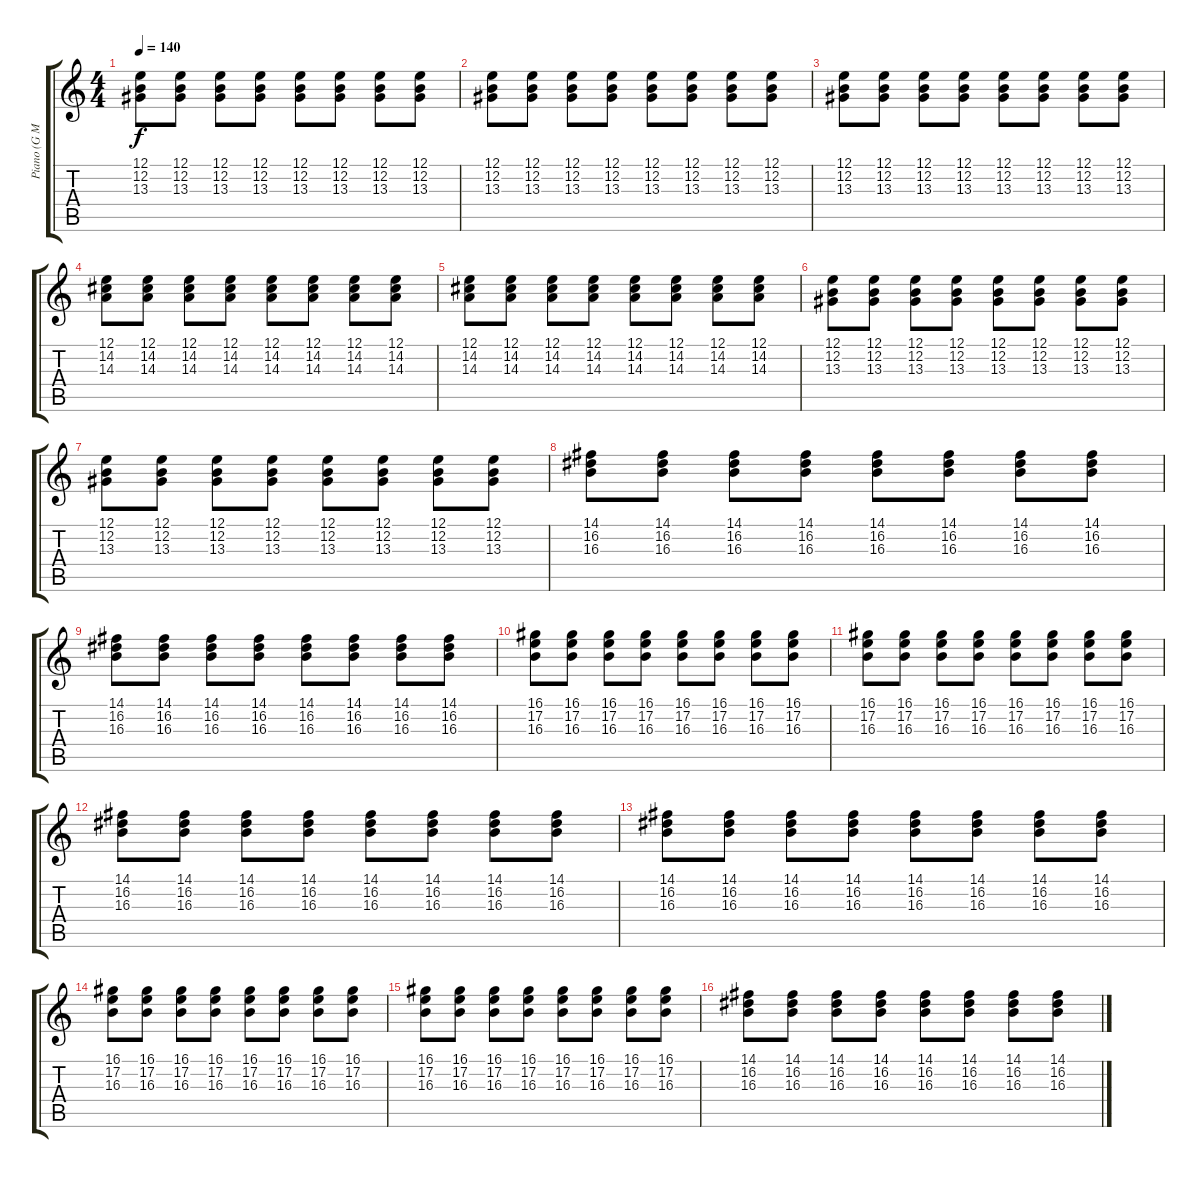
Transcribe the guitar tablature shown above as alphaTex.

\track ("Piano (G Martin)" "Piano (G M") {instrument brightacousticpiano}
\staff {score tabs}
\tuning (E4 B3 G3 D3 A2 E2) {hide}
\ts (4 4)
\tempo 140
\clef g2
\ks c
(12.1 12.2 13.3).8{dy f} (12.1 12.2 13.3).8 (12.1 12.2 13.3).8 (12.1 12.2 13.3).8 (12.1 12.2 13.3).8 (12.1 12.2 13.3).8 (12.1 12.2 13.3).8 (12.1 12.2 13.3).8 |
(12.1 12.2 13.3).8 (12.1 12.2 13.3).8 (12.1 12.2 13.3).8 (12.1 12.2 13.3).8 (12.1 12.2 13.3).8 (12.1 12.2 13.3).8 (12.1 12.2 13.3).8 (12.1 12.2 13.3).8 |
(12.1 12.2 13.3).8 (12.1 12.2 13.3).8 (12.1 12.2 13.3).8 (12.1 12.2 13.3).8 (12.1 12.2 13.3).8 (12.1 12.2 13.3).8 (12.1 12.2 13.3).8 (12.1 12.2 13.3).8 |
(12.1 14.2 14.3).8 (12.1 14.2 14.3).8 (12.1 14.2 14.3).8 (12.1 14.2 14.3).8 (12.1 14.2 14.3).8 (12.1 14.2 14.3).8 (12.1 14.2 14.3).8 (12.1 14.2 14.3).8 |
(12.1 14.2 14.3).8 (12.1 14.2 14.3).8 (12.1 14.2 14.3).8 (12.1 14.2 14.3).8 (12.1 14.2 14.3).8 (12.1 14.2 14.3).8 (12.1 14.2 14.3).8 (12.1 14.2 14.3).8 |
(12.1 12.2 13.3).8 (12.1 12.2 13.3).8 (12.1 12.2 13.3).8 (12.1 12.2 13.3).8 (12.1 12.2 13.3).8 (12.1 12.2 13.3).8 (12.1 12.2 13.3).8 (12.1 12.2 13.3).8 |
(12.1 12.2 13.3).8 (12.1 12.2 13.3).8 (12.1 12.2 13.3).8 (12.1 12.2 13.3).8 (12.1 12.2 13.3).8 (12.1 12.2 13.3).8 (12.1 12.2 13.3).8 (12.1 12.2 13.3).8 |
(14.1 16.2 16.3).8 (14.1 16.2 16.3).8 (14.1 16.2 16.3).8 (14.1 16.2 16.3).8 (14.1 16.2 16.3).8 (14.1 16.2 16.3).8 (14.1 16.2 16.3).8 (14.1 16.2 16.3).8 |
(14.1 16.2 16.3).8 (14.1 16.2 16.3).8 (14.1 16.2 16.3).8 (14.1 16.2 16.3).8 (14.1 16.2 16.3).8 (14.1 16.2 16.3).8 (14.1 16.2 16.3).8 (14.1 16.2 16.3).8 |
(16.1 17.2 16.3).8 (16.1 17.2 16.3).8 (16.1 17.2 16.3).8 (16.1 17.2 16.3).8 (16.1 17.2 16.3).8 (16.1 17.2 16.3).8 (16.1 17.2 16.3).8 (16.1 17.2 16.3).8 |
(16.1 17.2 16.3).8 (16.1 17.2 16.3).8 (16.1 17.2 16.3).8 (16.1 17.2 16.3).8 (16.1 17.2 16.3).8 (16.1 17.2 16.3).8 (16.1 17.2 16.3).8 (16.1 17.2 16.3).8 |
(14.1 16.2 16.3).8 (14.1 16.2 16.3).8 (14.1 16.2 16.3).8 (14.1 16.2 16.3).8 (14.1 16.2 16.3).8 (14.1 16.2 16.3).8 (14.1 16.2 16.3).8 (14.1 16.2 16.3).8 |
(14.1 16.2 16.3).8 (14.1 16.2 16.3).8 (14.1 16.2 16.3).8 (14.1 16.2 16.3).8 (14.1 16.2 16.3).8 (14.1 16.2 16.3).8 (14.1 16.2 16.3).8 (14.1 16.2 16.3).8 |
(16.1 17.2 16.3).8 (16.1 17.2 16.3).8 (16.1 17.2 16.3).8 (16.1 17.2 16.3).8 (16.1 17.2 16.3).8 (16.1 17.2 16.3).8 (16.1 17.2 16.3).8 (16.1 17.2 16.3).8 |
(16.1 17.2 16.3).8 (16.1 17.2 16.3).8 (16.1 17.2 16.3).8 (16.1 17.2 16.3).8 (16.1 17.2 16.3).8 (16.1 17.2 16.3).8 (16.1 17.2 16.3).8 (16.1 17.2 16.3).8 |
(14.1 16.2 16.3).8 (14.1 16.2 16.3).8 (14.1 16.2 16.3).8 (14.1 16.2 16.3).8 (14.1 16.2 16.3).8 (14.1 16.2 16.3).8 (14.1 16.2 16.3).8 (14.1 16.2 16.3).8
